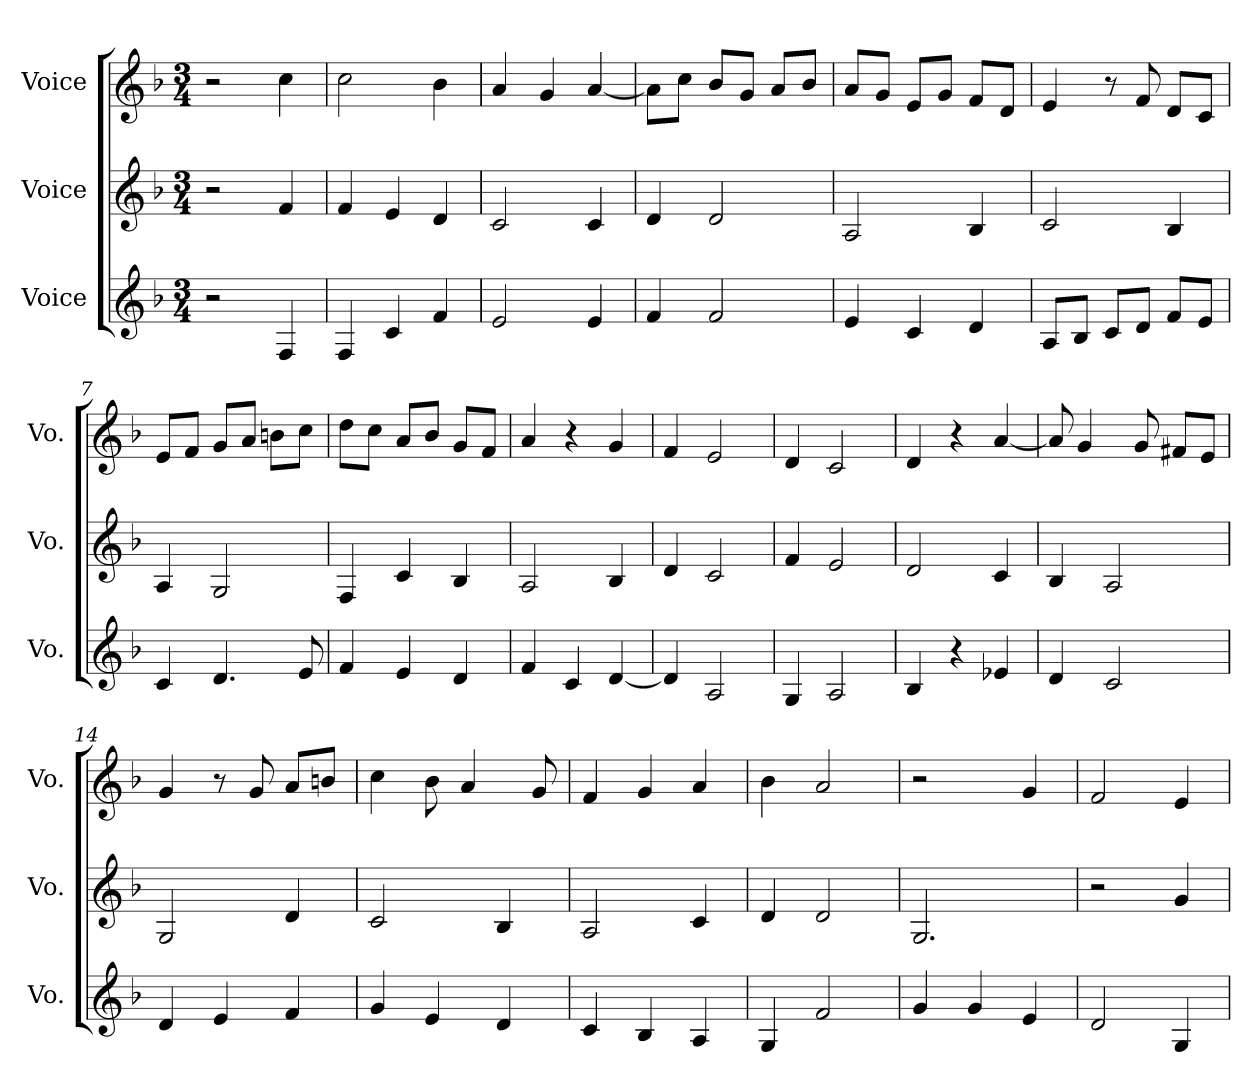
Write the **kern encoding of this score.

**kern	**kern	**kern
*part3	*part2	*part1
*staff3	*staff2	*staff1
*I"Voice	*I"Voice	*I"Voice
*I'Vo.	*I'Vo.	*I'Vo.
*clefG2	*clefG2	*clefG2
*k[b-]	*k[b-]	*k[b-]
*M3/4	*M3/4	*M3/4
=1	=1	=1
2r	2r	2r
4F/	4f/	4cc\
=2	=2	=2
4F/	4f/	2cc\
4c/	4e/	.
4f/	4d/	4b-\
=3	=3	=3
2e/	2c/	4a/
.	.	4g/
4e/	4c/	[4a/
=4	=4	=4
4f/	4d/	8a\L]
.	.	8cc\J
2f/	2d/	8b-/L
.	.	8g/J
.	.	8a/L
.	.	8b-/J
=5	=5	=5
4e/	2A/	8a/L
.	.	8g/J
4c/	.	8e/L
.	.	8g/J
4d/	4B-/	8f/L
.	.	8d/J
=6	=6	=6
8A/L	2c/	4e/
8B-/J	.	.
8c/L	.	8r
8d/J	.	8f/
8f/L	4B-/	8d/L
8e/J	.	8c/J
=7	=7	=7
4c/	4A/	8e/L
.	.	8f/J
4.d/	2G/	8g/L
.	.	8a/J
.	.	8bn\L
8e/	.	8cc\J
=8	=8	=8
4f/	4F/	8dd\L
.	.	8cc\J
4e/	4c/	8a/L
.	.	8b-/J
4d/	4B-/	8g/L
.	.	8f/J
!!LO:LB:g=z
=9	=9	=9
4f/	2A/	4a/
4c/	.	4r
[4d/	4B-/	4g/
=10	=10	=10
4d/]	4d/	4f/
2A/	2c/	2e/
=11	=11	=11
4G/	4f/	4d/
2A/	2e/	2c/
=12	=12	=12
4B-/	2d/	4d/
4r	.	4r
4e-X/	4c/	[4a/
=13	=13	=13
4d/	4B-/	8a/]
.	.	4g/
2c/	2A/	.
.	.	8g/
.	.	8f#X/L
.	.	8e/J
=14	=14	=14
4d/	2G/	4g/
4e/	.	8r
.	.	8g/
4f/	4d/	8a/L
.	.	8bn/J
=15	=15	=15
4g/	2c/	4cc\
4e/	.	8b-\
.	.	4a/
4d/	4B-/	.
.	.	8g/
=16	=16	=16
4c/	2A/	4f/
4B-/	.	4g/
4A/	4c/	4a/
=17	=17	=17
4G/	4d/	4b-\
2f/	2d/	2a/
=18	=18	=18
4g/	2.G/	2r
4g/	.	.
4e/	.	4g/
!!LO:LB:g=z
=19	=19	=19
2d/	2r	2f/
4G/	4g/	4e/
=	=	=
*-	*-	*-
